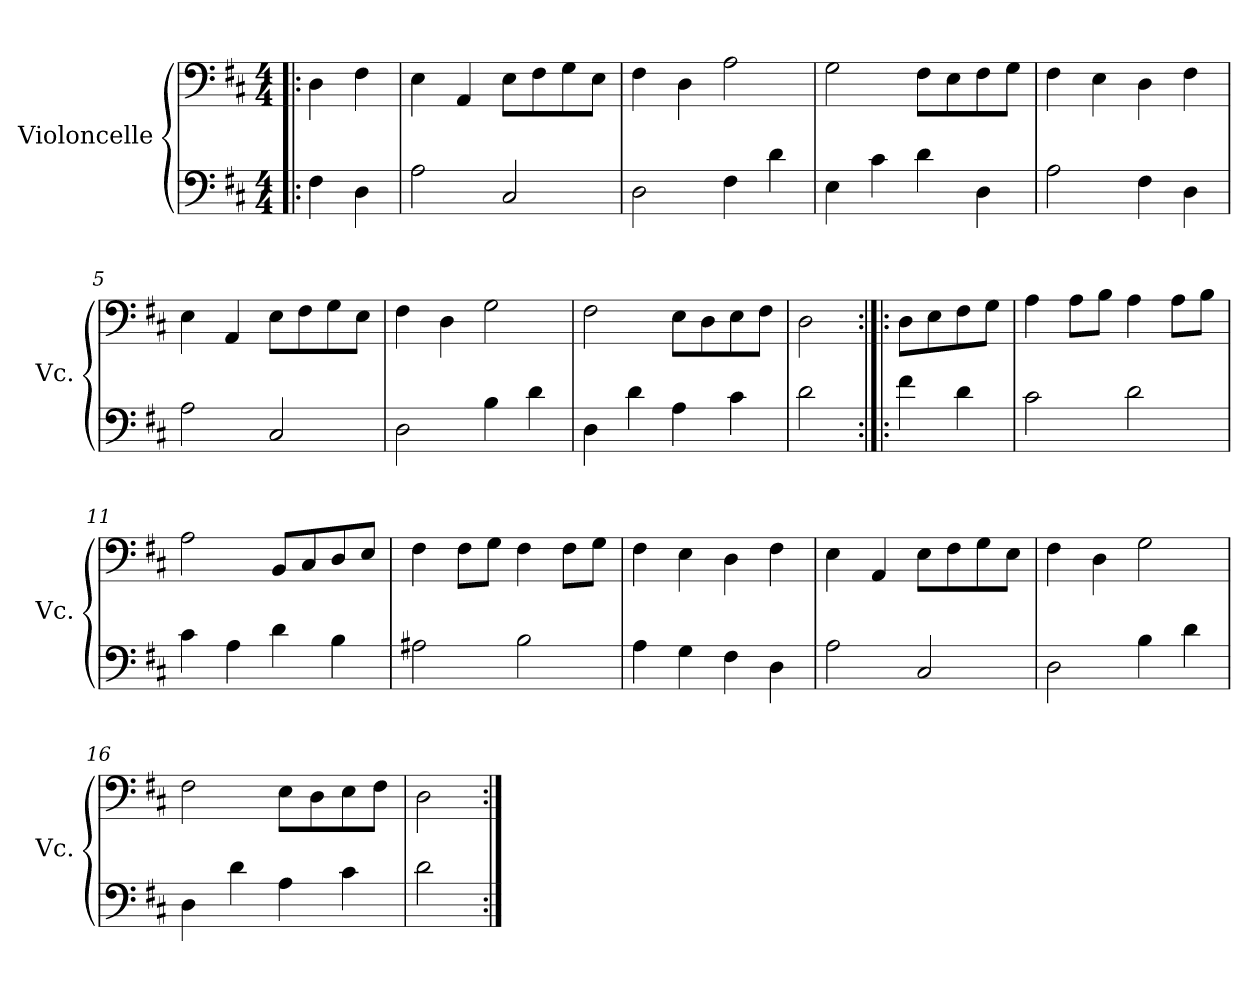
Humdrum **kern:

**kern	**kern
*part2	*part1
*staff2	*staff1
*I"Violoncelle	*I"Violoncelle
*I'Vc.	*I'Vc.
*clefF4	*clefF4
*k[f#c#]	*k[f#c#]
*M4/4	*M4/4
=!|:	=!|:
4F#\	4D\
4D\	4F#\
=1	=1
2A\	4E\
.	4AA/
2C#/	8E\L
.	8F#\
.	8G\
.	8E\J
=2	=2
2D\	4F#\
.	4D\
4F#\	2A\
4d\	.
=3	=3
4E\	2G\
4c#\	.
4d\	8F#\L
.	8E\
4D\	8F#\
.	8G\J
=4	=4
2A\	4F#\
.	4E\
4F#\	4D\
4D\	4F#\
!!LO:LB:g=z
=5	=5
2A\	4E\
.	4AA/
2C#/	8E\L
.	8F#\
.	8G\
.	8E\J
=6	=6
2D\	4F#\
.	4D\
4B\	2G\
4d\	.
=7	=7
4D\	2F#\
4d\	.
4A\	8E\L
.	8D\
4c#\	8E\
.	8F#\J
=8	=8
2d\	2D\
!!LO:LB:g=z
=9:|!|:	=9:|!|:
4f#\	8D\L
.	8E\
4d\	8F#\
.	8G\J
=10	=10
2c#\	4A\
.	8A\L
.	8B\J
2d\	4A\
.	8A\L
.	8B\J
=11	=11
4c#\	2A\
4A\	.
4d\	8BB/L
.	8C#/
4B\	8D/
.	8E/J
=12	=12
2A#X\	4F#\
.	8F#\L
.	8G\J
2B\	4F#\
.	8F#\L
.	8G\J
=13	=13
4A\	4F#\
4G\	4E\
4F#\	4D\
4D\	4F#\
!!LO:LB:g=z
=14	=14
2A\	4E\
.	4AA/
2C#/	8E\L
.	8F#\
.	8G\
.	8E\J
=15	=15
2D\	4F#\
.	4D\
4B\	2G\
4d\	.
=16	=16
4D\	2F#\
4d\	.
4A\	8E\L
.	8D\
4c#\	8E\
.	8F#\J
=17	=17
2d\	2D\
=:|!	=:|!
*-	*-
